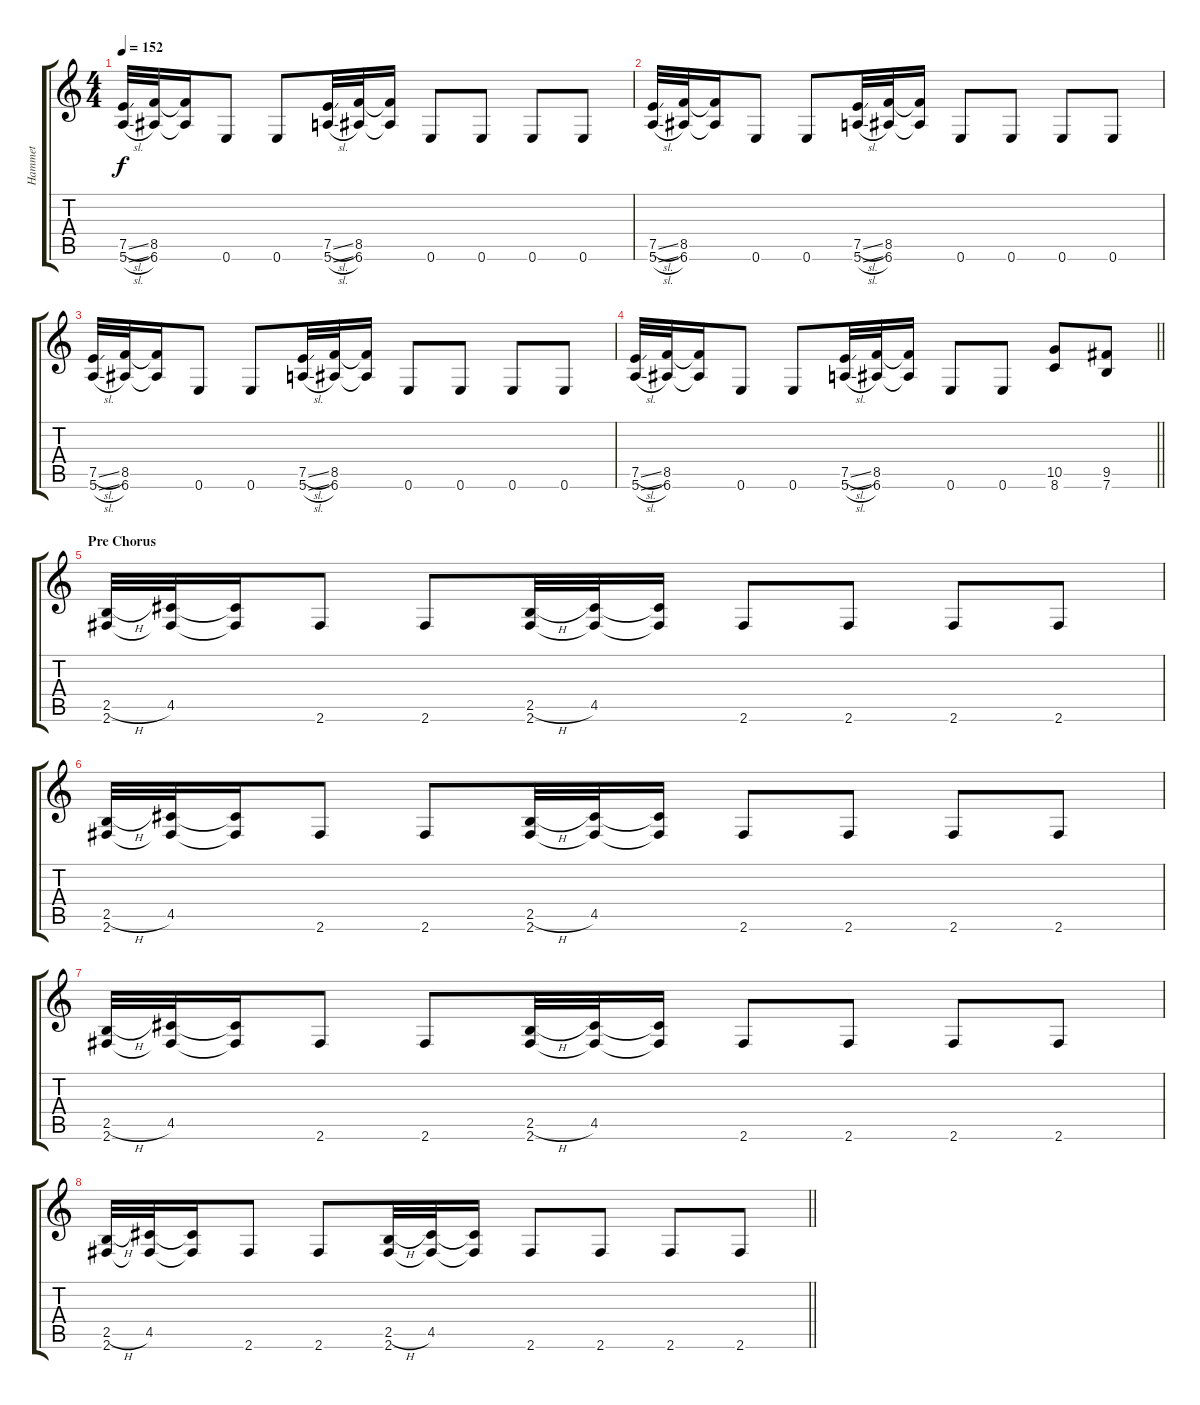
\track ("Hammet" "Hammet") {instrument distortionguitar}
\staff {score tabs}
\tuning (E4 B3 G3 D3 A2 E2) {hide}
\ts (4 4)
\tempo 152
\clef g2
\ks c
(7.5{sl} 5.6{sl}).32{dy f} (8.5 6.6).32 (8.5{t} 6.6{t}).16 0.6.8 0.6.8 (7.5{sl} 5.6{sl}).32 (8.5 6.6).32 (8.5{t} 6.6{t}).16 0.6.8 0.6.8 0.6.8 0.6.8 |
(7.5{sl} 5.6{sl}).32 (8.5 6.6).32 (8.5{t} 6.6{t}).16 0.6.8 0.6.8 (7.5{sl} 5.6{sl}).32 (8.5 6.6).32 (8.5{t} 6.6{t}).16 0.6.8 0.6.8 0.6.8 0.6.8 |
(7.5{sl} 5.6{sl}).32 (8.5 6.6).32 (8.5{t} 6.6{t}).16 0.6.8 0.6.8 (7.5{sl} 5.6{sl}).32 (8.5 6.6).32 (8.5{t} 6.6{t}).16 0.6.8 0.6.8 0.6.8 0.6.8 |
\barLineRight lightlight
(7.5{sl} 5.6{sl}).32 (8.5 6.6).32 (8.5{t} 6.6{t}).16 0.6.8 0.6.8 (7.5{sl} 5.6{sl}).32 (8.5 6.6).32 (8.5{t} 6.6{t}).16 0.6.8 0.6.8 (10.5 8.6).8 (9.5 7.6).8 |
\section ("" "Pre Chorus")
(2.5{h} 2.6).32 (4.5 2.6{t}).32 (4.5{t} 2.6{t}).16 2.6.8 2.6.8 (2.5{h} 2.6).32 (4.5 2.6{t}).32 (4.5{t} 2.6{t}).16 2.6.8 2.6.8 2.6.8 2.6.8 |
(2.5{h} 2.6).32 (4.5 2.6{t}).32 (4.5{t} 2.6{t}).16 2.6.8 2.6.8 (2.5{h} 2.6).32 (4.5 2.6{t}).32 (4.5{t} 2.6{t}).16 2.6.8 2.6.8 2.6.8 2.6.8 |
(2.5{h} 2.6).32 (4.5 2.6{t}).32 (4.5{t} 2.6{t}).16 2.6.8 2.6.8 (2.5{h} 2.6).32 (4.5 2.6{t}).32 (4.5{t} 2.6{t}).16 2.6.8 2.6.8 2.6.8 2.6.8 |
\barLineRight lightlight
(2.5{h} 2.6).32 (4.5 2.6{t}).32 (4.5{t} 2.6{t}).16 2.6.8 2.6.8 (2.5{h} 2.6).32 (4.5 2.6{t}).32 (4.5{t} 2.6{t}).16 2.6.8 2.6.8 2.6.8 2.6.8
